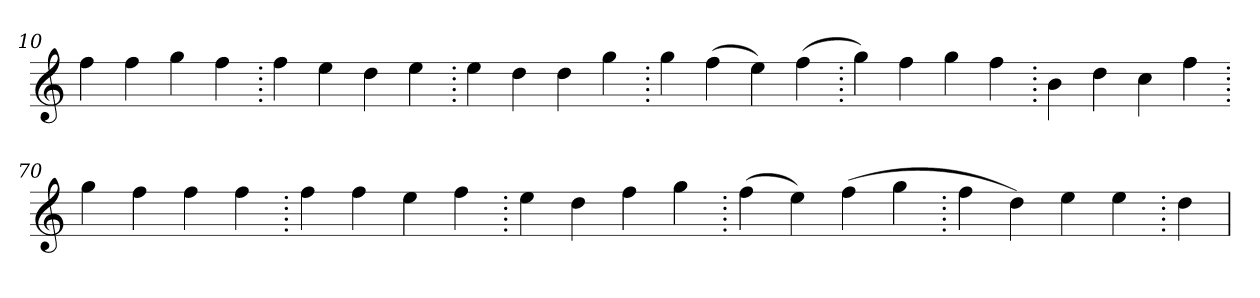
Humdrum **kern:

**kern
*part1
*staff1
*clefG2
=10.
4ff
4ff
4gg
4ff
=20.
4ff
4ee
4dd
4ee
=30.
4ee
4dd
4dd
4gg
=40.
4gg
(>4ff
4ee)
(>4ff
=50.
4gg)
4ff
4gg
4ff
=60.
4b
4dd
4cc
4ff
=70.
4gg
4ff
4ff
4ff
=80.
4ff
4ff
4ee
4ff
=90.
4ee
4dd
4ff
4gg
=100.
(>4ff
4ee)
(>4ff
4gg
=110.
4ff
4dd)
4ee
4ee
=120.
4dd
=
*-
